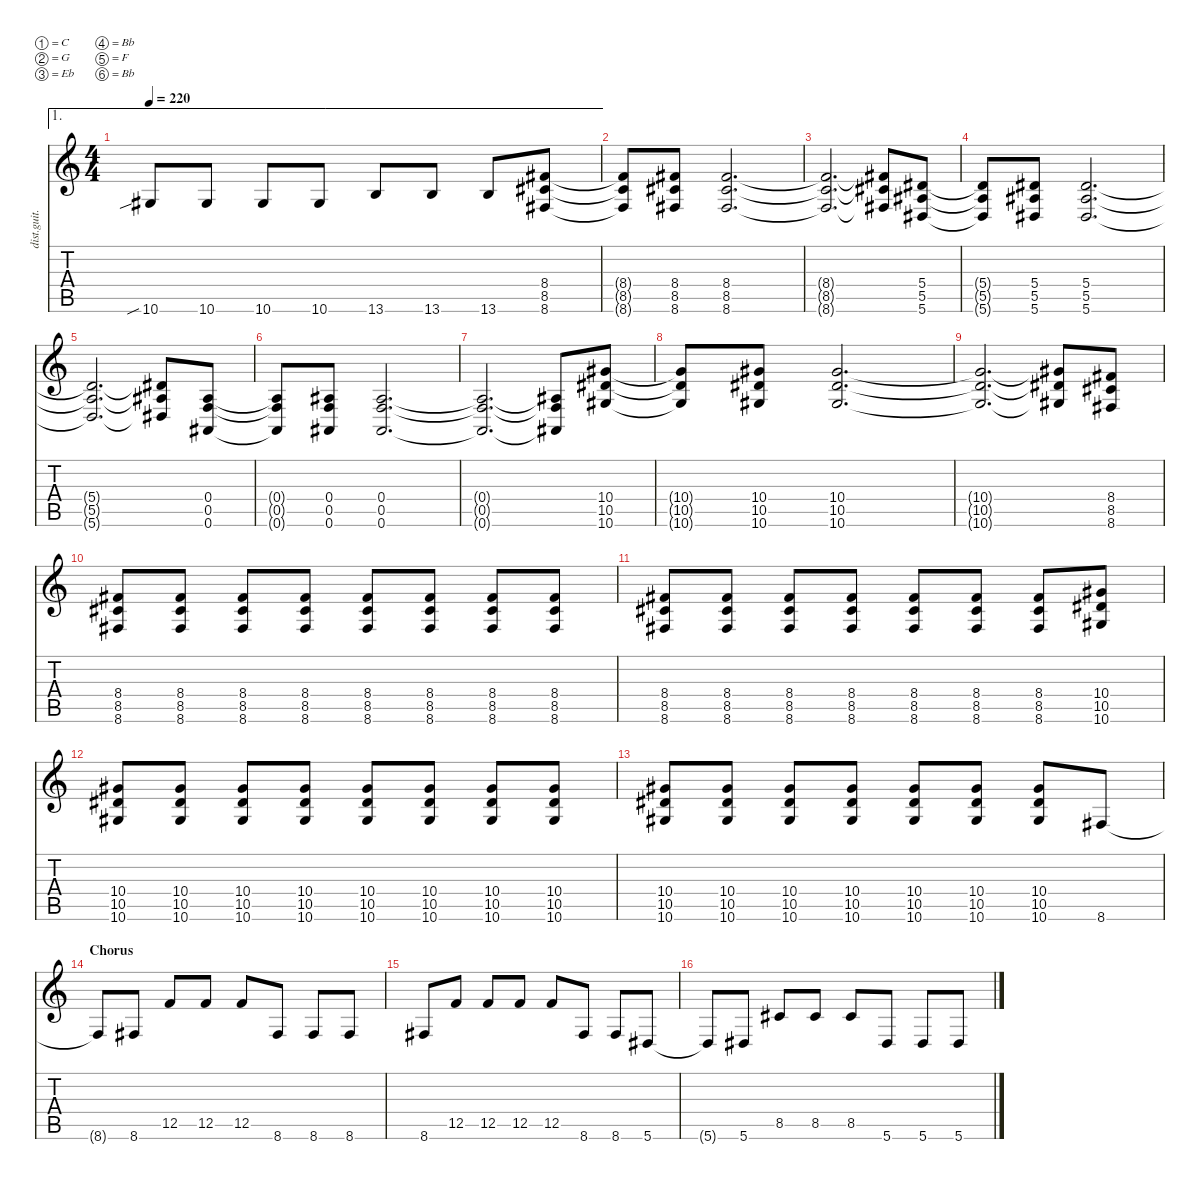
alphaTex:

\defaultSystemsLayout 4
\hideDynamics
\bracketExtendMode nobrackets
\otherSystemsTrackNameOrientation horizontal
\track ("Guitar R" "dist.guit.") {instrument overdrivenguitar}
\staff {score tabs}
\tuning (C4 G3 Eb3 Bb2 F2 Bb1)
\ae 1
\ts (4 4)
\tempo 220
\clef g2
\ks c
10.6{sib acc #}.8{dy mf beam Up} 10.6{acc #}.8{beam Up} 10.6{acc #}.8{beam Up} 10.6{acc #}.8{beam Up} 13.6.8{beam Up} 13.6.8{beam Up} 13.6.8{beam Up} (8.6{acc #} 8.5{acc #} 8.4{acc #}).8{beam Up} |
(8.6{t acc #} 8.5{t acc #} 8.4{t acc #}).8{beam Up} (8.6{acc #} 8.5{acc #} 8.4{acc #}).8{beam Up} (8.6{acc #} 8.5{acc #} 8.4{acc #}).2{d beam Up} |
(8.6{t acc #} 8.5{t acc #} 8.4{t acc #}).2{d beam Up} (8.6{t acc #} 8.5{t acc #} 8.4{t acc #}).8{beam Up} (5.6{acc #} 5.5{acc #} 5.4{acc #}).8{beam Up} |
(5.6{t acc #} 5.5{t acc #} 5.4{t acc #}).8{beam Up} (5.6{acc #} 5.5{acc #} 5.4{acc #}).8{beam Up} (5.6{acc #} 5.5{acc #} 5.4{acc #}).2{d beam Up} |
(5.6{t acc #} 5.5{t acc #} 5.4{t acc #}).2{d beam Up} (5.6{t acc #} 5.5{t acc #} 5.4{t acc #}).8{beam Up} (0.6{acc #} 0.5 0.4{acc #}).8{beam Up} |
(0.6{t acc #} 0.5{t} 0.4{t acc #}).8{beam Up} (0.6{acc #} 0.5 0.4{acc #}).8{beam Up} (0.6{acc #} 0.5 0.4{acc #}).2{d beam Up} |
(0.6{t acc #} 0.5{t} 0.4{t acc #}).2{d beam Up} (0.6{t acc #} 0.5{t} 0.4{t acc #}).8{beam Up} (10.4{acc #} 10.5{acc #} 10.6{acc #}).8{beam Up} |
(10.4{t acc #} 10.5{t acc #} 10.6{t acc #}).8{beam Up} (10.4{acc #} 10.5{acc #} 10.6{acc #}).8{beam Up} (10.4{acc #} 10.5{acc #} 10.6{acc #}).2{d beam Up} |
(10.4{t acc #} 10.5{t acc #} 10.6{t acc #}).2{d beam Up} (10.4{t acc #} 10.5{t acc #} 10.6{t acc #}).8{beam Up} (8.6{acc #} 8.5{acc #} 8.4{acc #}).8{beam Up} |
(8.6{acc #} 8.5{acc #} 8.4{acc #}).8{beam Up} (8.6{acc #} 8.5{acc #} 8.4{acc #}).8{beam Up} (8.6{acc #} 8.5{acc #} 8.4{acc #}).8{beam Up} (8.6{acc #} 8.5{acc #} 8.4{acc #}).8{beam Up} (8.6{acc #} 8.5{acc #} 8.4{acc #}).8{beam Up} (8.6{acc #} 8.5{acc #} 8.4{acc #}).8{beam Up} (8.6{acc #} 8.5{acc #} 8.4{acc #}).8{beam Up} (8.6{acc #} 8.5{acc #} 8.4{acc #}).8{beam Up} |
(8.6{acc #} 8.5{acc #} 8.4{acc #}).8{beam Up} (8.6{acc #} 8.5{acc #} 8.4{acc #}).8{beam Up} (8.6{acc #} 8.5{acc #} 8.4{acc #}).8{beam Up} (8.6{acc #} 8.5{acc #} 8.4{acc #}).8{beam Up} (8.6{acc #} 8.5{acc #} 8.4{acc #}).8{beam Up} (8.6{acc #} 8.5{acc #} 8.4{acc #}).8{beam Up} (8.6{acc #} 8.5{acc #} 8.4{acc #}).8{beam Up} (10.4{acc #} 10.5{acc #} 10.6{acc #}).8{beam Up} |
(10.4{acc #} 10.5{acc #} 10.6{acc #}).8{beam Up} (10.4{acc #} 10.5{acc #} 10.6{acc #}).8{beam Up} (10.4{acc #} 10.5{acc #} 10.6{acc #}).8{beam Up} (10.4{acc #} 10.5{acc #} 10.6{acc #}).8{beam Up} (10.4{acc #} 10.5{acc #} 10.6{acc #}).8{beam Up} (10.4{acc #} 10.5{acc #} 10.6{acc #}).8{beam Up} (10.4{acc #} 10.5{acc #} 10.6{acc #}).8{beam Up} (10.4{acc #} 10.5{acc #} 10.6{acc #}).8{beam Up} |
(10.4{acc #} 10.5{acc #} 10.6{acc #}).8{beam Up} (10.4{acc #} 10.5{acc #} 10.6{acc #}).8{beam Up} (10.4{acc #} 10.5{acc #} 10.6{acc #}).8{beam Up} (10.4{acc #} 10.5{acc #} 10.6{acc #}).8{beam Up} (10.4{acc #} 10.5{acc #} 10.6{acc #}).8{beam Up} (10.4{acc #} 10.5{acc #} 10.6{acc #}).8{beam Up} (10.4{acc #} 10.5{acc #} 10.6{acc #}).8{beam Up} 8.6{acc #}.8{beam Up} |
\section ("" "Chorus")
8.6{t acc #}.8{beam Up} 8.6{acc #}.8{beam Up} 12.5.8{beam Up} 12.5.8{beam Up} 12.5.8{beam Up} 8.6{acc #}.8{beam Up} 8.6{acc #}.8{beam Up} 8.6{acc #}.8{beam Up} |
8.6{acc #}.8{beam Up} 12.5.8{beam Up} 12.5.8{beam Up} 12.5.8{beam Up} 12.5.8{beam Up} 8.6{acc #}.8{beam Up} 8.6{acc #}.8{beam Up} 5.6{acc #}.8{beam Up} |
5.6{t acc #}.8{beam Up} 5.6{acc #}.8{beam Up} 8.5{acc #}.8{beam Up} 8.5{acc #}.8{beam Up} 8.5{acc #}.8{beam Up} 5.6{acc #}.8{beam Up} 5.6{acc #}.8{beam Up} 5.6{acc #}.8{beam Up}
